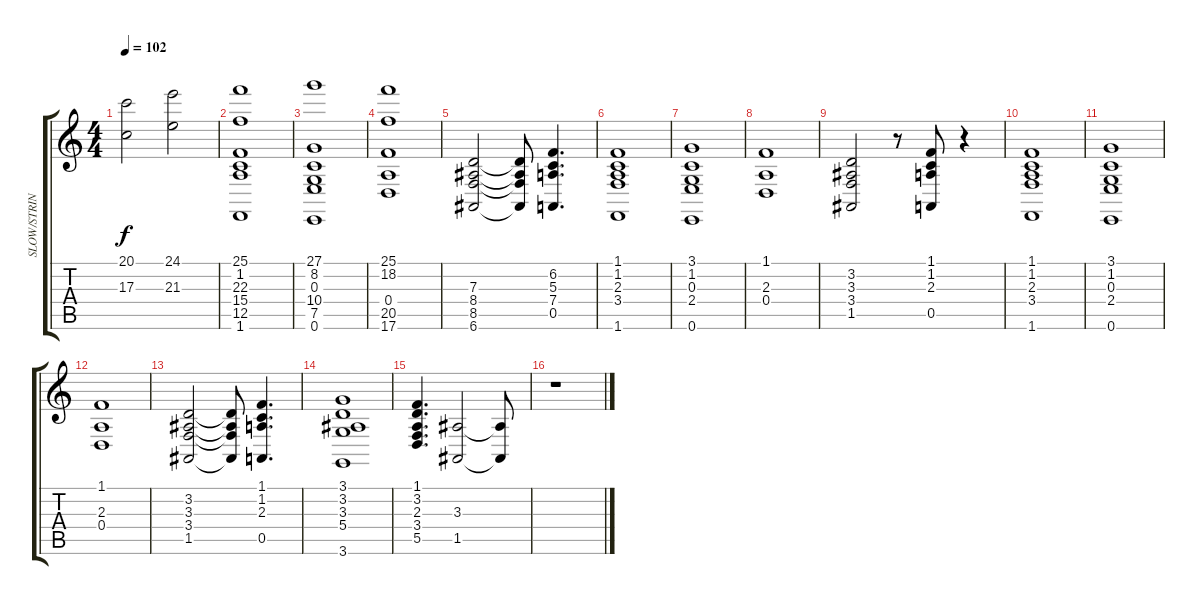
\track ("SLOW/STRINGS" "SLOW/STRIN") {instrument stringensemble2}
\staff {score tabs}
\tuning (E4 B3 G3 D3 A2 E2) {hide}
\ts (4 4)
\tempo 102
\clef g2
\ks c
(20.1 17.3).2{dy f} (24.1 21.3).2 |
(25.1 1.2 22.3 15.4 12.5 1.6).1 |
(27.1 8.2 0.3 10.4 7.5 0.6).1 |
(25.1 18.2 0.4 20.5 17.6).1 |
(7.3 8.4 8.5 6.6).2 (7.3{t} 8.4{t} 8.5{t} 6.6{t}).8 (6.2 5.3 7.4 0.5).4{d} |
(1.1 1.2 2.3 3.4 1.6).1 |
(3.1 1.2 0.3 2.4 0.6).1 |
(1.1 2.3 0.4).1 |
(3.2 3.3 3.4 1.5).2 r.8 (1.1 1.2 2.3 0.5).8 r.4 |
(1.1 1.2 2.3 3.4 1.6).1 |
(3.1 1.2 0.3 2.4 0.6).1 |
(1.1 2.3 0.4).1 |
(3.2 3.3 3.4 1.5).2 (3.2{t} 3.3{t} 3.4{t} 1.5{t}).8 (1.1 1.2 2.3 0.5).4{d} |
(3.1 3.2 3.3 5.4 3.6).1 |
(1.1 3.2 2.3 3.4 5.5).4{d} (3.3 1.5).2 (3.3{t} 1.5{t}).8 |
r.1
